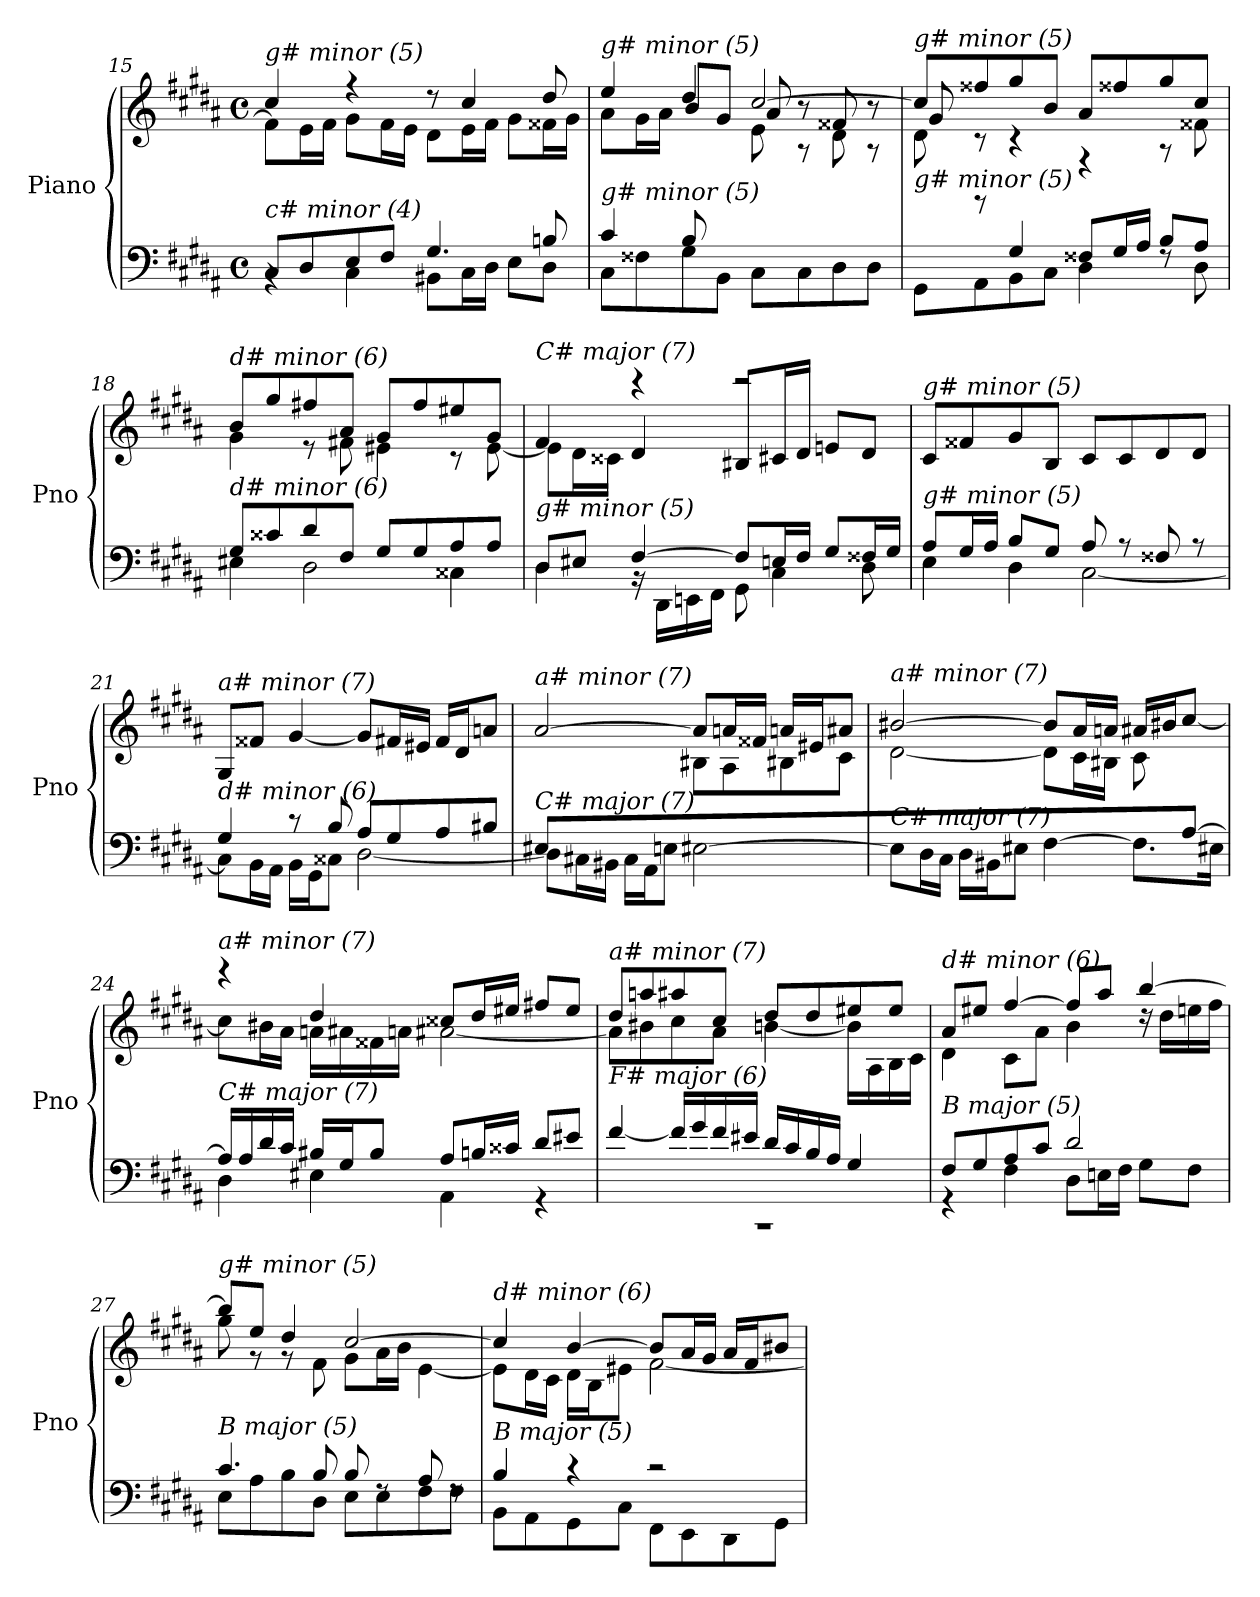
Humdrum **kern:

**kern	**kern
*part1	*part1
*staff2	*staff1
*I"Piano	*
*I'Pno	*
*clefF4	*clefG2
*k[f#c#g#d#a#]	*k[f#c#g#d#a#]
*M4/4	*M4/4
*met(c)	*met(c)
=15	=15
*^	*^
!	!	!LO:TX:i:t=g# minor (5)	!
!LO:TX:i:t=c# minor (4)	!	!	!
8C#/L	4rBB	4cc#/	8f#\L]
8D#/	.	.	16e\L
.	.	.	16f#\JJ
8E/	4C#\	4r	8g#\L
8F#/J	.	.	16f#\L
.	.	.	16e\JJ
4.G#/	8BB#X\L	8r	8d#\L
.	16C#\L	4cc#/	16e\L
.	16D#\JJ	.	16f#\JJ
.	8E\L	.	8g#\L
8Bn/	8D#\J	8dd#/	16f##X\L
.	.	.	16g#\JJ
!!LO:PB:g=z
=16	=16	=16	=16
*	*	*	*^
!	!	!LO:TX:i:t=g# minor (5)	!	!
!LO:TX:i:t=g# minor (5)	!	!	!	!
4c#/	8C#\L	4ee/	8a#\L	4.ryy
.	8F##X\	.	16g#\L	.
.	.	.	16a#\JJ	.
8B/L	8G#\	4dd#/	8b/L	.
2ryy	8BB\J	.	8g#/J	8d#\J
.	8C#\L	[2cc#/	8a#/	8e\
.	8C#\	.	8r	8rA
.	8D#\	.	8f##X/	8d#\
8ryy	8D#\J	.	8r	8rA
!!LO:LB:g=z	!!	!!
=17	=17	=17	=17	=17
!	!	!LO:TX:i:t=g# minor (5)	!	!
!LO:TX:i:t=g# minor (5)	!	!	!	!
8ryy	8GG#\L	8cc#/L]	8g#/	8d#\
8rb	8AA#\	8ff##X/	8rc	2..ryy
4G#/	8BB\	8gg#/	4rc	.
.	8C#\J	8b/J	.	.
8F##X/L	4D#\	8a#/L	4rF	.
16G#/L	.	8ff##X/	.	.
16A#/JJ	.	.	.	.
8B/L	8rF	8gg#/	8rA	.
8A#/J	8D#\	8cc#/J	8f##X\	.
*	*	*	*v	*v
=18	=18	=18	=18
!	!	!LO:TX:i:t=d# minor (6)	!
!LO:TX:i:t=d# minor (6)	!	!	!
8G#/L	4E#X\	8b/L	4g#\
8c##X/	.	8gg#/	.
8d#/	2D#\	8ff#X/	8r
8F#/J	.	8a#/J	8f#X\
8G#/L	.	8g#/L	4e#X\
8G#/	.	8ff#/	.
8A#/	4C##X\	8ee#X/	8r
8A#/J	.	8g#/J	[8e#\
=19	=19	=19	=19
!	!	!LO:TX:i:t=C# major (7)	!
!LO:TX:i:t=g# minor (5)	!	!	!
8D#/L	4D#\	4f#/	8e#\L]
8E#X/J	.	.	16d#\L
.	.	.	16c##X\JJ
[4F#/	16rBB	4d#/	4rccc
.	16DD#\LL	.	.
.	16EEn\	.	.
.	16FF#\JJ	.	.
8F#/L]	8GG#\	8B#X/L	2rccc
16En/L	4C#\	16c#X/L	.
16F#/JJ	.	16d#/JJ	.
8G#/L	.	8en/L	.
16F##X/L	8D#\	8d#/J	.
16G#/JJ	.	.	.
*	*	*v	*v
!!LO:LB:g=z
=20	=20	=20
!	!	!LO:TX:i:t=g# minor (5)
!LO:TX:i:t=g# minor (5)	!	!
8A#/L	4E\	8c#/L
16G#/L	.	8f##X/
16A#/JJ	.	.
8B/L	4D#\	8g#/
8G#/J	.	8B/J
8A#/	[2C#\	8c#/L
8r	.	8c#/
8F##X/	.	8d#/
8r	.	8d#/J
=21	=21	=21
!	!	!LO:TX:i:t=a# minor (7)
!LO:TX:i:t=d# minor (6)	!	!
4G#/	8C#\L]	8G#/L
.	16BB\L	8f##X/J
.	16AA#\JJ	.
8r	16BB\LL	[4g#/
.	16GG#\J	.
8B/	8C##X\J	.
8A#/L	[2D#\	8g#/L]
8G#/	.	16f#X/L
.	.	16e#X/JJ
8A#/	.	16f#/LL
.	.	16d#/J
8B#X/J	.	8ani/J
=22	=22	=22
*	*	*^
!	!	!LO:TX:i:t=a# minor (7)	!
!LO:TX:i:t=C# major (7)	!	!	!
8E#X/L	8D#\L]	[2a#/	8ryy
2..ryy	16C#X\L	.	8d#\
.	16BB#X\JJ	.	.
.	16C#\LL	.	8e#X\
.	16AA#\J	.	.
.	8Eni\J	.	8f##X\J
.	[2E#\	8a#/L]	8B#X\L
.	.	16ani/L	8A#\
.	.	16f##X/JJ	.
.	.	16ani/LL	8B#X\
.	.	16e#X/J	.
.	.	8a#/J	8c#\J
!!LO:LB:g=z	!!
=23	=23	=23	=23
!	!	!LO:TX:i:t=a# minor (7)	!
!LO:TX:i:t=C# major (7)	!	!	!
2..ryy	8E#\L]	[2b#X/	[2d#\
.	16D#\L	.	.
.	16C#\JJ	.	.
.	16D#\LL	.	.
.	16BB#X\J	.	.
.	8E#X\J	.	.
.	[4F#\	8b#/L]	8d#\L]
.	.	16a#/L	16c#\L
.	.	16ani/JJ	16B#X\JJ
.	8.F#\L]	16a#/LL	8c#\L
.	.	16b#X/J	.
[8A#/J	.	[8cc#/J	8ryy
.	16E#X\Jk	.	.
=24	=24	=24	=24
!	!	!LO:TX:i:t=a# minor (7)	!
!LO:TX:i:t=C# major (7)	!	!	!
16A#/LL]	4D#\	8cc#\L]	4reee
16A#/	.	.	.
16d#/	.	16b#X\L	.
16c#/JJ	.	16a#\JJ	.
16B#X/LL	4E#X\	4dd#/	16ani\LL
16G#/J	.	.	16a#\
8B#/J	.	.	16f##X\
.	.	.	16ani\JJ
8A#/L	4AA#\	8cc##X/L	[2a#\
16Bn/L	.	16dd#/L	.
16c##X/JJ	.	16ee#X/JJ	.
8d#/L	4r	8ff#X/L	.
8e#X/J	.	8ee#/J	.
!!LO:LB:g=z	!!
=25	=25	=25	=25
!	!	!LO:TX:i:t=a# minor (7)	!
!LO:TX:i:t=F# major (6)	!	!	!
1rCC	[4f#/	8dd#/L	8a#\L]
.	.	8aani/	8b#X\
.	16f#/LL]	8aa#/	8cc#\
.	16g#/	.	.
.	16f#/	8cc#/J	8a#\J
.	16e#X/JJ	.	.
.	16d#/LL	8dd#/L	[4bn\
.	16c#/	.	.
.	16B/	8dd#/	.
.	16A#/JJ	.	.
.	4G#/	8ee#X/	16b\LL]
.	.	.	16A#\
.	.	8ee#/J	16B\
.	.	.	16c#\JJ
!!LO:PB:g=z	!!
=26	=26	=26	=26
!	!	!LO:TX:i:t=d# minor (6)	!
!LO:TX:i:t=B major (5)	!	!	!
8F#/L	4r	8a#/L	4d#\
8G#/	.	8ee#X/J	.
8A#/	4F#\	[4ff#/	8c#\L
8c#/J	.	.	8a#\J
2d#/	8D#\L	8ff#/L]	4b\
.	16En\L	8aa#/J	.
.	16F#\JJ	.	.
.	8G#\L	[4bb/	16rdd
.	.	.	16dd#\LL
.	8F#\J	.	16een\
.	.	.	16ff#\JJ
=27	=27	=27	=27
!	!	!LO:TX:i:t=g# minor (5)	!
!LO:TX:i:t=B major (5)	!	!	!
4.c#/	8E\L	8bb/L]	8gg#\
.	8A#\	8ee/J	8r
.	8B\	4dd#/	8r
8B/	8D#\J	.	8f#\
8B/	8E\L	[2cc#/	8g#\L
8rF	8E\	.	16a#\L
.	.	.	16b\JJ
8A#/	8F#\	.	[4e\
8rF	8F#\J	.	.
=28	=28	=28	=28
!	!	!LO:TX:i:t=d# minor (6)	!
!LO:TX:i:t=B major (5)	!	!	!
4B/	8BB\L	4cc#/]	8e\L]
.	8AA#\	.	16d#\L
.	.	.	16c#\JJ
4r	8GG#\	[4b/	16d#\LL
.	.	.	16B\J
.	8C#\J	.	8e#X\J
2r	8FF#\L	8b/L]	[2f#\
.	8EE\	16a#/L	.
.	.	16g#/JJ	.
.	8DD#\	16a#/LL	.
.	.	16f#/J	.
.	8GG#\J	8b#X/J	.
*v	*v	*	*
*	*v	*v
=	=
*-	*-
